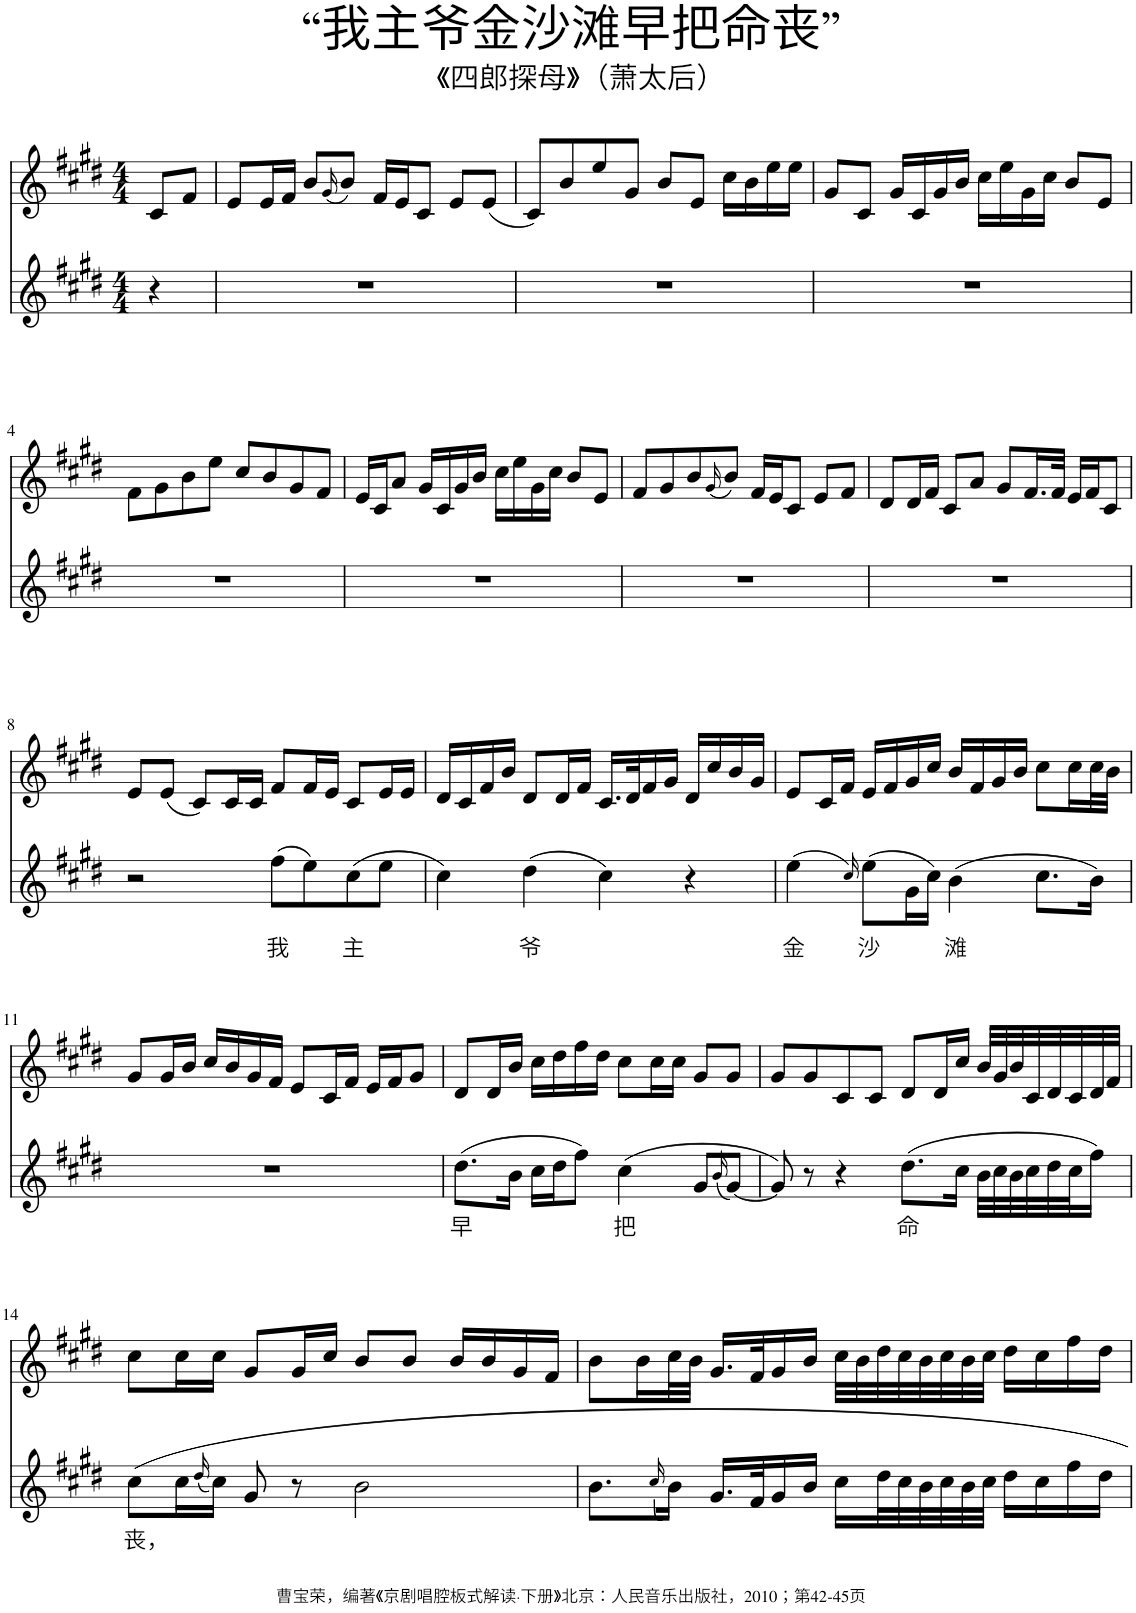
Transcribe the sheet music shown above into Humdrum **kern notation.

**kern	**text	**kern
*part2	*part2	*part1
*staff2	*staff2	*staff1
*I"Piano	*	*I"Piano
*I'Pno	*	*I'Pno
*clefG2	*	*clefG2
*k[f#c#g#d#]	*	*k[f#c#g#d#]
*M4/4	*	*M4/4
=	=	=
4r	.	8c#/L
.	.	8f#/J
=1	=1	=1
1r	.	8e/L
.	.	16e/L
.	.	16f#/JJ
.	.	8b/L
.	.	(16qg#/
.	.	8b/J)
.	.	16f#/LL
.	.	16e/J
.	.	8c#/J
.	.	8e/L
.	.	(8e/J
=2	=2	=2
1r	.	8c#/L)
.	.	8b/
.	.	8ee/
.	.	8g#/J
.	.	8b/L
.	.	8e/J
.	.	16cc#\LL
.	.	16b\
.	.	16ee\
.	.	16ee\JJ
=3	=3	=3
1r	.	8g#/L
.	.	8c#/J
.	.	16g#/LL
.	.	16c#/
.	.	16g#/
.	.	16b/JJ
.	.	16cc#\LL
.	.	16ee\
.	.	16g#\
.	.	16cc#\JJ
.	.	8b/L
.	.	8e/J
!!LO:LB:g=z
=4	=4	=4
1r	.	8f#\L
.	.	8g#\
.	.	8b\
.	.	8ee\J
.	.	8cc#/L
.	.	8b/
.	.	8g#/
.	.	8f#/J
=5	=5	=5
1r	.	16e/LL
.	.	16c#/J
.	.	8a/J
.	.	16g#/LL
.	.	16c#/
.	.	16g#/
.	.	16b/JJ
.	.	16cc#\LL
.	.	16ee\
.	.	16g#\
.	.	16cc#\JJ
.	.	8b/L
.	.	8e/J
=6	=6	=6
1r	.	8f#/L
.	.	8g#/
.	.	8b/
.	.	(16qg#/
.	.	8b/J)
.	.	16f#/LL
.	.	16e/J
.	.	8c#/J
.	.	8e/L
.	.	8f#/J
=7	=7	=7
1r	.	8d#/L
.	.	16d#/L
.	.	16f#/JJ
.	.	8c#/L
.	.	8a/J
.	.	8g#/L
.	.	16.f#/L
.	.	32f#/JJk
.	.	16e/LL
.	.	16f#/J
.	.	8c#/J
!!LO:LB:g=z
=8	=8	=8
2r	.	8e/L
.	.	(8e/J
.	.	8c#/L)
.	.	16c#/L
.	.	16c#/JJ
!	!LO:LY:b	!
(8ff#\L	我	8f#/L
8ee\)	.	16f#/L
.	.	16e/JJ
!	!LO:LY:b	!
(8cc#\	主	8c#/L
8ee\J	.	16e/L
.	.	16e/JJ
=9	=9	=9
4cc#\)	.	16d#/LL
.	.	16c#/
.	.	16f#/
.	.	16b/JJ
!	!LO:LY:b	!
(4dd#\	爷	8d#/L
.	.	16d#/L
.	.	16f#/JJ
4cc#\)	.	16.c#/LL
.	.	32d#/K
.	.	16f#/
.	.	16g#/JJ
4r	.	16d#/LL
.	.	16cc#/
.	.	16b/
.	.	16g#/JJ
=10	=10	=10
!	!LO:LY:b	!
(4ee\	金	8e/L
.	.	16c#/L
.	.	16f#/JJ
16qcc#/)	.	.
!	!LO:LY:b	!
(8ee\L	沙	16e/LL
.	.	16f#/
16g#\L	.	16g#/
16cc#\JJ)	.	16cc#/JJ
!	!LO:LY:b	!
(4b\	滩	16b/LL
.	.	16f#/
.	.	16g#/
.	.	16b/JJ
8.cc#\L	.	8cc#\L
.	.	16cc#\L
16b\Jk)	.	32cc#\L
.	.	32b\JJJ
!!LO:LB:g=z
=11	=11	=11
1r	.	8g#/L
.	.	16g#/L
.	.	16b/JJ
.	.	16cc#/LL
.	.	16b/
.	.	16g#/
.	.	16f#/JJ
.	.	8e/L
.	.	16c#/L
.	.	16f#/JJ
.	.	16e/LL
.	.	16f#/J
.	.	8g#/J
=12	=12	=12
!	!LO:LY:b	!
(8.dd#\L	早	8d#/L
.	.	16d#/L
16b\Jk	.	16b/JJ
16cc#\LL	.	16cc#\LL
16dd#\J	.	16dd#\
8ff#\J)	.	16ff#\
.	.	16dd#\JJ
!	!LO:LY:b	!
(4cc#\	把	8cc#\L
.	.	16cc#\L
.	.	16cc#\JJ
8g#/L	.	8g#/L
(16qb/	.	.
[8g#/J)	.	8g#/J
=13	=13	=13
8g#/])	.	8g#/L
8r	.	8g#/
4r	.	8c#/
.	.	8c#/J
!	!LO:LY:b	!
(8.dd#\L	命	8d#/L
.	.	16d#/L
16cc#\Jk	.	16cc#/JJ
32b\LLL	.	32b/LLL
32cc#\	.	32g#/
32b\	.	32b/
32cc#\	.	32c#/
32dd#\	.	32d#/
32cc#\J	.	32c#/
16ff#\JJ)	.	32d#/
.	.	32f#/JJJ
!!LO:LB:g=z
=14	=14	=14
!	!LO:LY:b	!
8cc#\L	丧，	8cc#\L
16cc#\L	.	16cc#\L
(16qdd#/	.	.
16cc#\JJ)	.	16cc#\JJ
8g#/	.	8g#/L
8r	.	16g#/L
.	.	16cc#/JJ
2b\	.	8b/L
.	.	8b/J
.	.	16b/LL
.	.	16b/
.	.	16g#/
.	.	16f#/JJ
=15	=15	=15
8.b\L	.	8b\L
.	.	16b\L
(16qcc#/	.	.
16b\Jk)	.	32cc#\L
.	.	32b\JJJ
16.g#/LL	.	16.g#/LL
32f#/K	.	32f#/K
16g#/	.	16g#/
16b/JJ	.	16b/JJ
16cc#\LL	.	32cc#\LLL
.	.	32b\
32dd#\L	.	32dd#\
32cc#\	.	32cc#\
32b\	.	32b\
32cc#\	.	32cc#\
32b\	.	32b\
32cc#\JJJ	.	32cc#\JJJ
16dd#\LL	.	16dd#\LL
16cc#\	.	16cc#\
16ff#\	.	16ff#\
16dd#\JJ	.	16dd#\JJ
=	=	=
*-	*-	*-
